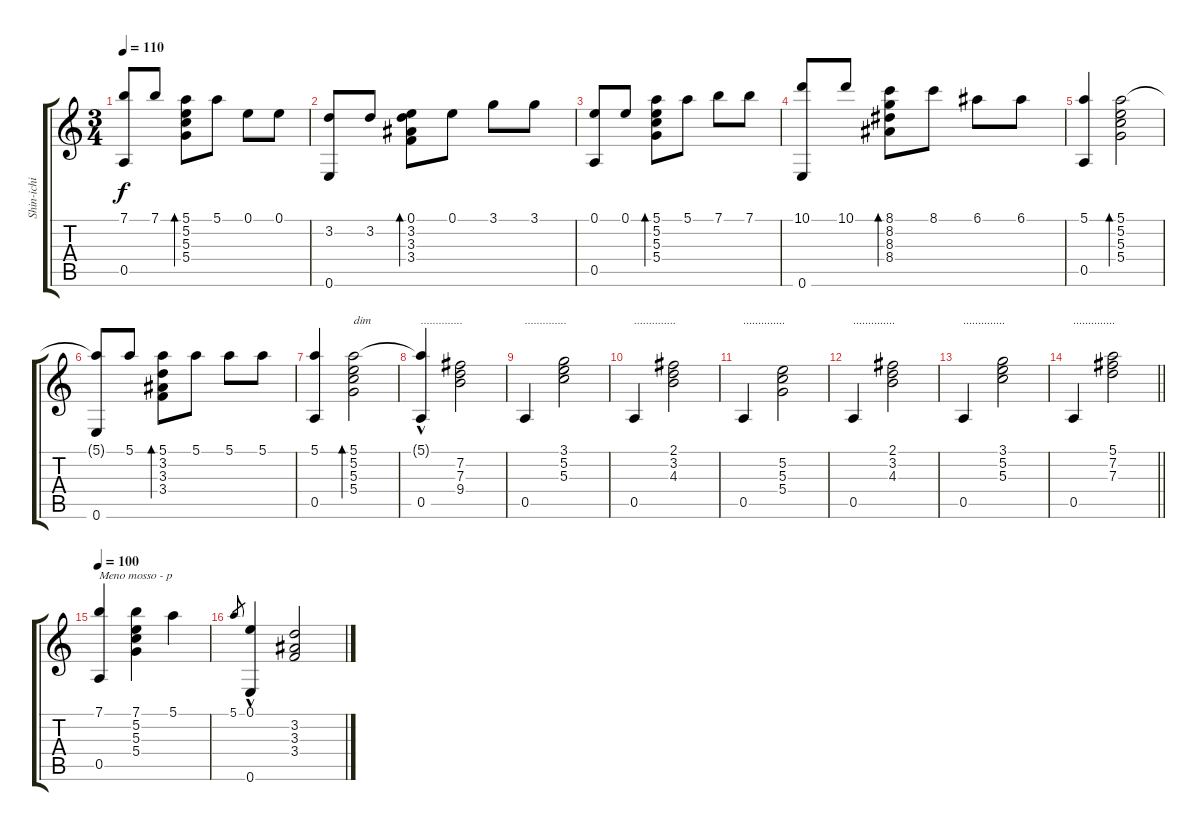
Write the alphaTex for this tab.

\track ("Shin-ichi Fukuda" "Shin-ichi ") {instrument acousticguitarnylon}
\staff {score tabs}
\tuning (E4 B3 G3 D3 A2 E2) {hide}
\ts (3 4)
\tempo 110
\clef g2
\ks c
(7.1 0.5).8{dy f} 7.1.8 (5.1 5.2 5.3 5.4).8{bd 120} 5.1.8 0.1.8 0.1.8 |
(3.2 0.6).8 3.2.8 (0.1 3.2 3.3 3.4).8{bd 120} 0.1.8 3.1.8 3.1.8 |
(0.1 0.5).8 0.1.8 (5.1 5.2 5.3 5.4).8{bd 120} 5.1.8 7.1.8 7.1.8 |
(10.1 0.6).8 10.1.8 (8.1 8.2 8.3 8.4).8{bd 120} 8.1.8 6.1.8 6.1.8 |
(5.1 0.5).4 (5.1 5.2 5.3 5.4).2{bd 120} |
(5.1{t} 0.6).8 5.1.8 (5.1 3.2 3.3 3.4).8{bd 120} 5.1.8 5.1.8 5.1.8 |
(5.1 0.5).4 (5.1 5.2 5.3 5.4).2{bd 120 txt "dim"} |
(5.1{hac t} 0.5).4{txt ".............."} (7.2 7.3 9.4).2 |
0.5.4{txt ".............."} (3.1 5.2 5.3).2 |
0.5.4{txt ".............."} (2.1 3.2 4.3).2 |
0.5.4{txt ".............."} (5.2 5.3 5.4).2 |
0.5.4{txt ".............."} (2.1 3.2 4.3).2 |
0.5.4{txt ".............."} (3.1 5.2 5.3).2 |
\barLineRight lightlight
0.5.4{txt ".............."} (5.1 7.2 7.3).2 |
\tempo 100
(7.1 0.5).4{txt "Meno mosso - p"} (7.1 5.2 5.3 5.4).4 5.1.4 |
5.1.8{gr} (0.1{hac} 0.6).4 (3.2 3.3 3.4).2
